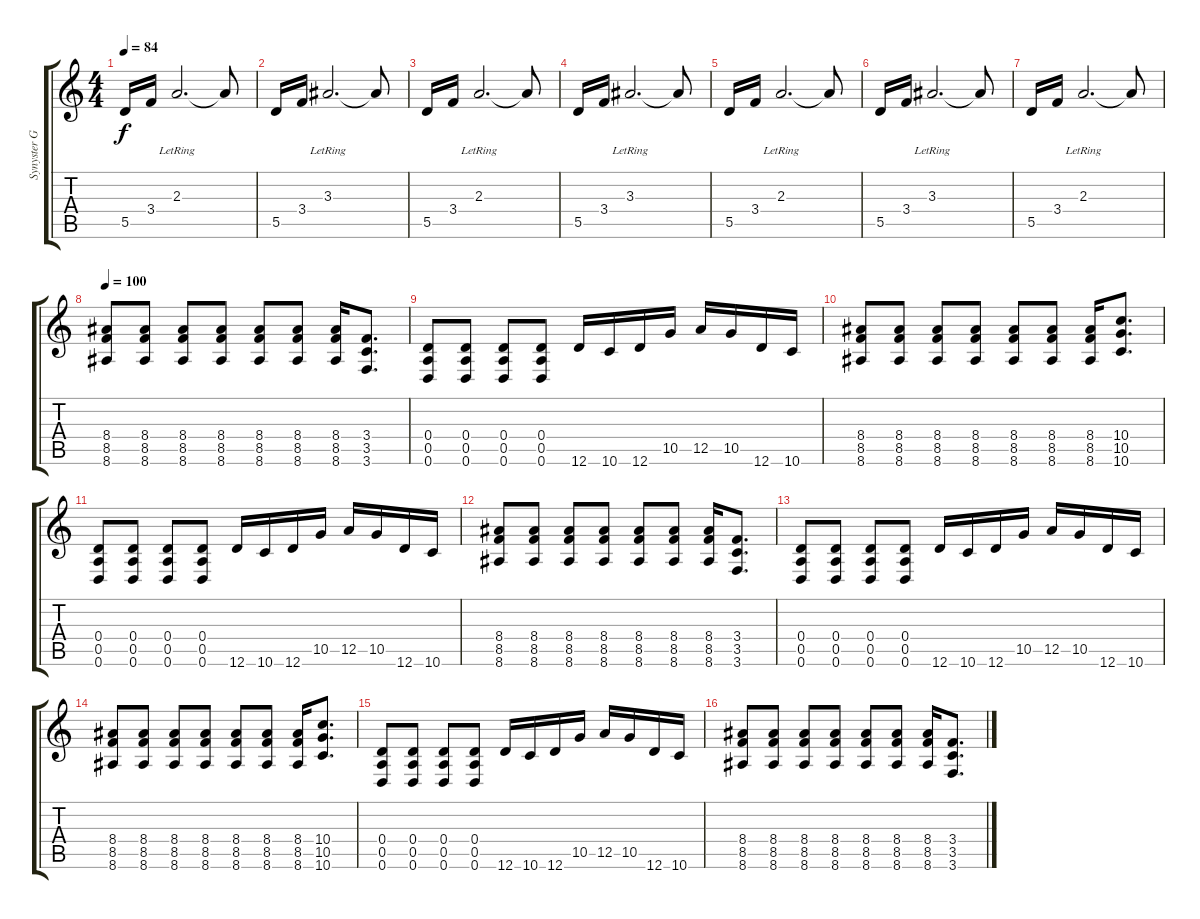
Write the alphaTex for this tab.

\track ("Synyster Gates" "Synyster G") {instrument distortionguitar}
\staff {score tabs}
\tuning (E4 B3 G3 D3 A2 D2) {hide}
\ts (4 4)
\tempo 84
\clef g2
\ks c
5.5.16{dy f} 3.4.16 2.3{lr}.2{d} 2.3{t}.8 |
5.5.16 3.4.16 3.3{lr}.2{d} 3.3{t}.8 |
5.5.16 3.4.16 2.3{lr}.2{d} 2.3{t}.8 |
5.5.16 3.4.16 3.3{lr}.2{d} 3.3{t}.8 |
5.5.16 3.4.16 2.3{lr}.2{d} 2.3{t}.8 |
5.5.16 3.4.16 3.3{lr}.2{d} 3.3{t}.8 |
5.5.16 3.4.16 2.3{lr}.2{d} 2.3{t}.8 |
\tempo 100
(8.4 8.5 8.6).8{instrument distortionguitar} (8.4 8.5 8.6).8 (8.4 8.5 8.6).8 (8.4 8.5 8.6).8 (8.4 8.5 8.6).8 (8.4 8.5 8.6).8 (8.4 8.5 8.6).16 (3.4 3.5 3.6).8{d} |
(0.4 0.5 0.6).8 (0.4 0.5 0.6).8 (0.4 0.5 0.6).8 (0.4 0.5 0.6).8 12.6.16 10.6.16 12.6.16 10.5.16 12.5.16 10.5.16 12.6.16 10.6.16 |
(8.4 8.5 8.6).8{instrument distortionguitar} (8.4 8.5 8.6).8 (8.4 8.5 8.6).8 (8.4 8.5 8.6).8 (8.4 8.5 8.6).8 (8.4 8.5 8.6).8 (8.4 8.5 8.6).16 (10.4 10.5 10.6).8{d} |
(0.4 0.5 0.6).8 (0.4 0.5 0.6).8 (0.4 0.5 0.6).8 (0.4 0.5 0.6).8 12.6.16 10.6.16 12.6.16 10.5.16 12.5.16 10.5.16 12.6.16 10.6.16 |
(8.4 8.5 8.6).8{instrument distortionguitar} (8.4 8.5 8.6).8 (8.4 8.5 8.6).8 (8.4 8.5 8.6).8 (8.4 8.5 8.6).8 (8.4 8.5 8.6).8 (8.4 8.5 8.6).16 (3.4 3.5 3.6).8{d} |
(0.4 0.5 0.6).8 (0.4 0.5 0.6).8 (0.4 0.5 0.6).8 (0.4 0.5 0.6).8 12.6.16 10.6.16 12.6.16 10.5.16 12.5.16 10.5.16 12.6.16 10.6.16 |
(8.4 8.5 8.6).8{instrument distortionguitar} (8.4 8.5 8.6).8 (8.4 8.5 8.6).8 (8.4 8.5 8.6).8 (8.4 8.5 8.6).8 (8.4 8.5 8.6).8 (8.4 8.5 8.6).16 (10.4 10.5 10.6).8{d} |
(0.4 0.5 0.6).8 (0.4 0.5 0.6).8 (0.4 0.5 0.6).8 (0.4 0.5 0.6).8 12.6.16 10.6.16 12.6.16 10.5.16 12.5.16 10.5.16 12.6.16 10.6.16 |
(8.4 8.5 8.6).8{instrument distortionguitar} (8.4 8.5 8.6).8 (8.4 8.5 8.6).8 (8.4 8.5 8.6).8 (8.4 8.5 8.6).8 (8.4 8.5 8.6).8 (8.4 8.5 8.6).16 (3.4 3.5 3.6).8{d}
